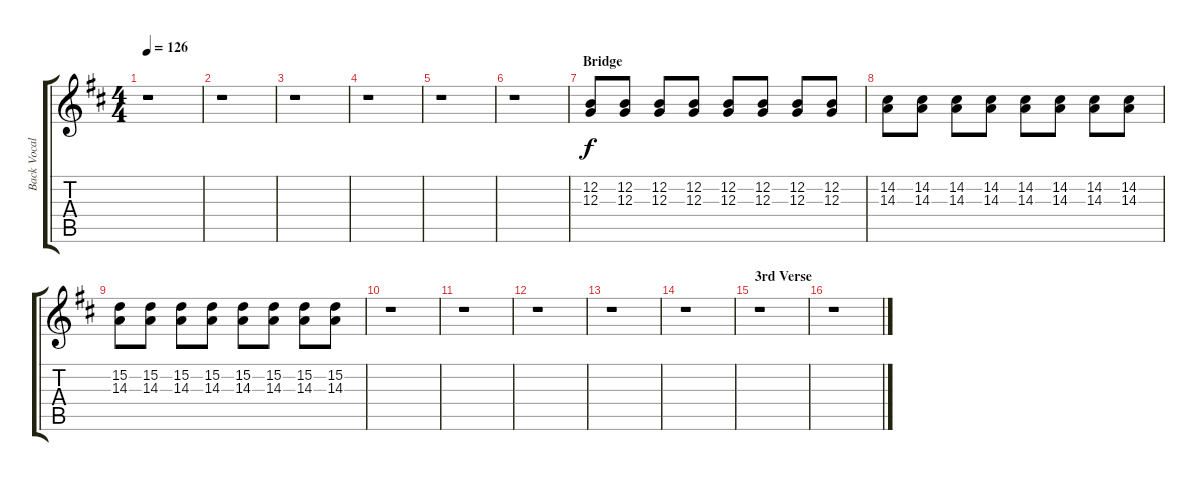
\track ("Back Vocals" "Back Vocal") {instrument trumpet}
\staff {score tabs}
\tuning (E4 B3 G3 D3 A2 E2) {hide}
\ts (4 4)
\tempo 126
\clef g2
\ks d
r.1{dy f} |
r.1 |
r.1 |
r.1 |
r.1 |
r.1 |
\section ("" "Bridge")
(12.2 12.3).8 (12.2 12.3).8 (12.2 12.3).8 (12.2 12.3).8 (12.2 12.3).8 (12.2 12.3).8 (12.2 12.3).8 (12.2 12.3).8 |
(14.2 14.3).8 (14.2 14.3).8 (14.2 14.3).8 (14.2 14.3).8 (14.2 14.3).8 (14.2 14.3).8 (14.2 14.3).8 (14.2 14.3).8 |
(15.2 14.3).8 (15.2 14.3).8 (15.2 14.3).8 (15.2 14.3).8 (15.2 14.3).8 (15.2 14.3).8 (15.2 14.3).8 (15.2 14.3).8 |
r.1 |
r.1 |
r.1 |
r.1 |
r.1 |
\section ("" "3rd Verse")
r.1 |
r.1
